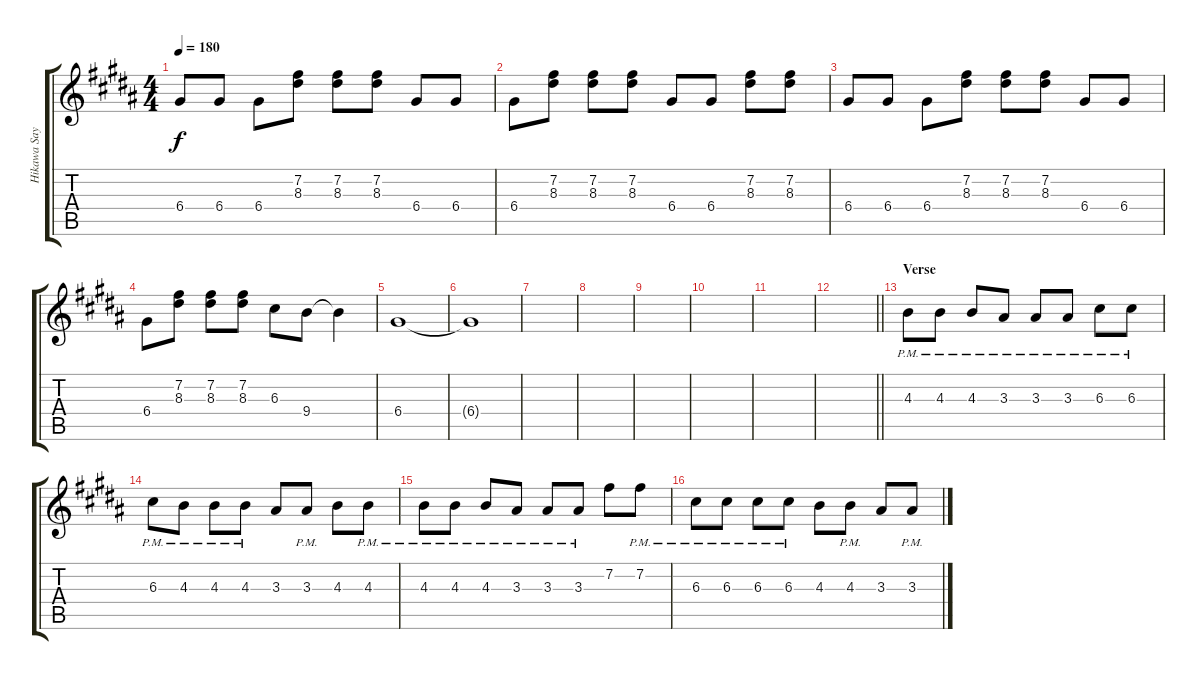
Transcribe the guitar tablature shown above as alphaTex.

\track ("Hikawa Sayo" "Hikawa Say") {instrument distortionguitar}
\staff {score tabs}
\tuning (E4 B3 G3 D3 A2 D2) {hide}
\ts (4 4)
\tempo 180
\clef g2
\ks b
6.4.8{dy f} 6.4.8 6.4.8 (7.2 8.3).8 (7.2 8.3).8 (7.2 8.3).8 6.4.8 6.4.8 |
6.4.8 (7.2 8.3).8 (7.2 8.3).8 (7.2 8.3).8 6.4.8 6.4.8 (7.2 8.3).8 (7.2 8.3).8 |
6.4.8 6.4.8 6.4.8 (7.2 8.3).8 (7.2 8.3).8 (7.2 8.3).8 6.4.8 6.4.8 |
6.4.8 (7.2 8.3).8 (7.2 8.3).8 (7.2 8.3).8 6.3.8 9.4.8 9.4{t}.4 |
6.4.1 |
6.4{t}.1 |
|
|
|
|
|
\barLineRight lightlight
|
\section ("" "Verse")
4.3{pm}.8 4.3{pm}.8 4.3{pm}.8 3.3{pm}.8 3.3{pm}.8 3.3{pm}.8 6.3{pm}.8 6.3{pm}.8 |
6.3{pm}.8 4.3{pm}.8 4.3{pm}.8 4.3{pm}.8 3.3.8 3.3{pm}.8 4.3.8 4.3{pm}.8 |
4.3{pm}.8 4.3{pm}.8 4.3{pm}.8 3.3{pm}.8 3.3{pm}.8 3.3{pm}.8 7.2.8 7.2{pm}.8 |
6.3{pm}.8 6.3{pm}.8 6.3{pm}.8 6.3{pm}.8 4.3.8 4.3{pm}.8 3.3.8 3.3{pm}.8
